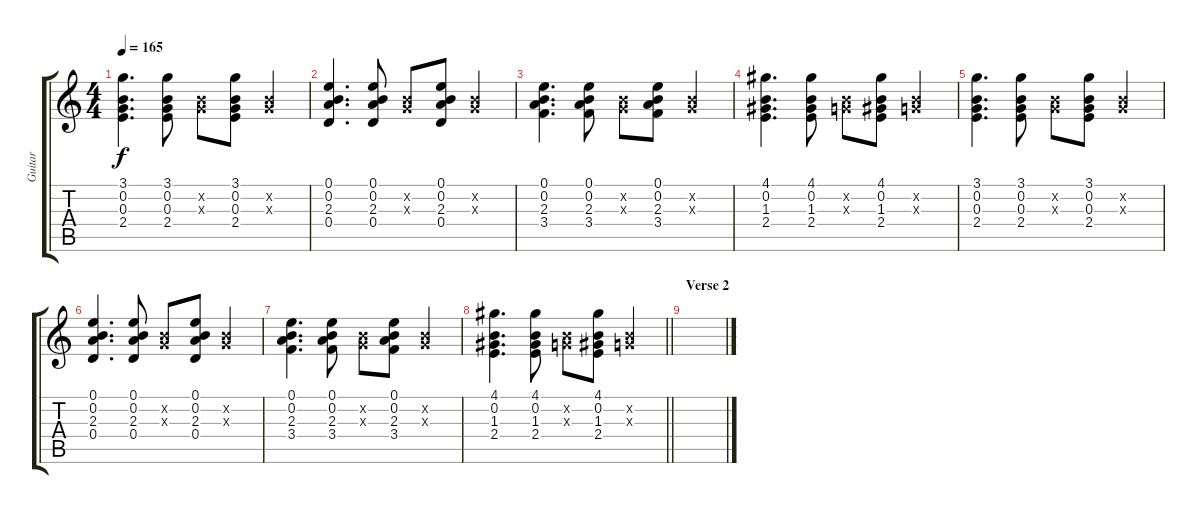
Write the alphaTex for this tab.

\track ("Guitar" "Guitar") {instrument acousticguitarsteel}
\staff {score tabs}
\tuning (E4 B3 G3 D3 A2 E2) {hide}
\ts (4 4)
\tempo 165
\clef g2
\ks c
(3.1 0.2 0.3 2.4).4{d dy f} (3.1 0.2 0.3 2.4).8 (0.2{x} 0.3{x}).8 (3.1 0.2 0.3 2.4).8 (0.2{x} 0.3{x}).4 |
(0.1 0.2 2.3 0.4).4{d} (0.1 0.2 2.3 0.4).8 (0.2{x} 0.3{x}).8 (0.1 0.2 2.3 0.4).8 (0.2{x} 0.3{x}).4 |
(0.1 0.2 2.3 3.4).4{d} (0.1 0.2 2.3 3.4).8 (0.2{x} 0.3{x}).8 (0.1 0.2 2.3 3.4).8 (0.2{x} 0.3{x}).4 |
(4.1 0.2 1.3 2.4).4{d} (4.1 0.2 1.3 2.4).8 (0.2{x} 0.3{x}).8 (4.1 0.2 1.3 2.4).8 (0.2{x} 0.3{x}).4 |
(3.1 0.2 0.3 2.4).4{d} (3.1 0.2 0.3 2.4).8 (0.2{x} 0.3{x}).8 (3.1 0.2 0.3 2.4).8 (0.2{x} 0.3{x}).4 |
(0.1 0.2 2.3 0.4).4{d} (0.1 0.2 2.3 0.4).8 (0.2{x} 0.3{x}).8 (0.1 0.2 2.3 0.4).8 (0.2{x} 0.3{x}).4 |
(0.1 0.2 2.3 3.4).4{d} (0.1 0.2 2.3 3.4).8 (0.2{x} 0.3{x}).8 (0.1 0.2 2.3 3.4).8 (0.2{x} 0.3{x}).4 |
\barLineRight lightlight
(4.1 0.2 1.3 2.4).4{d} (4.1 0.2 1.3 2.4).8 (0.2{x} 0.3{x}).8 (4.1 0.2 1.3 2.4).8 (0.2{x} 0.3{x}).4 |
\section ("" "Verse 2")
